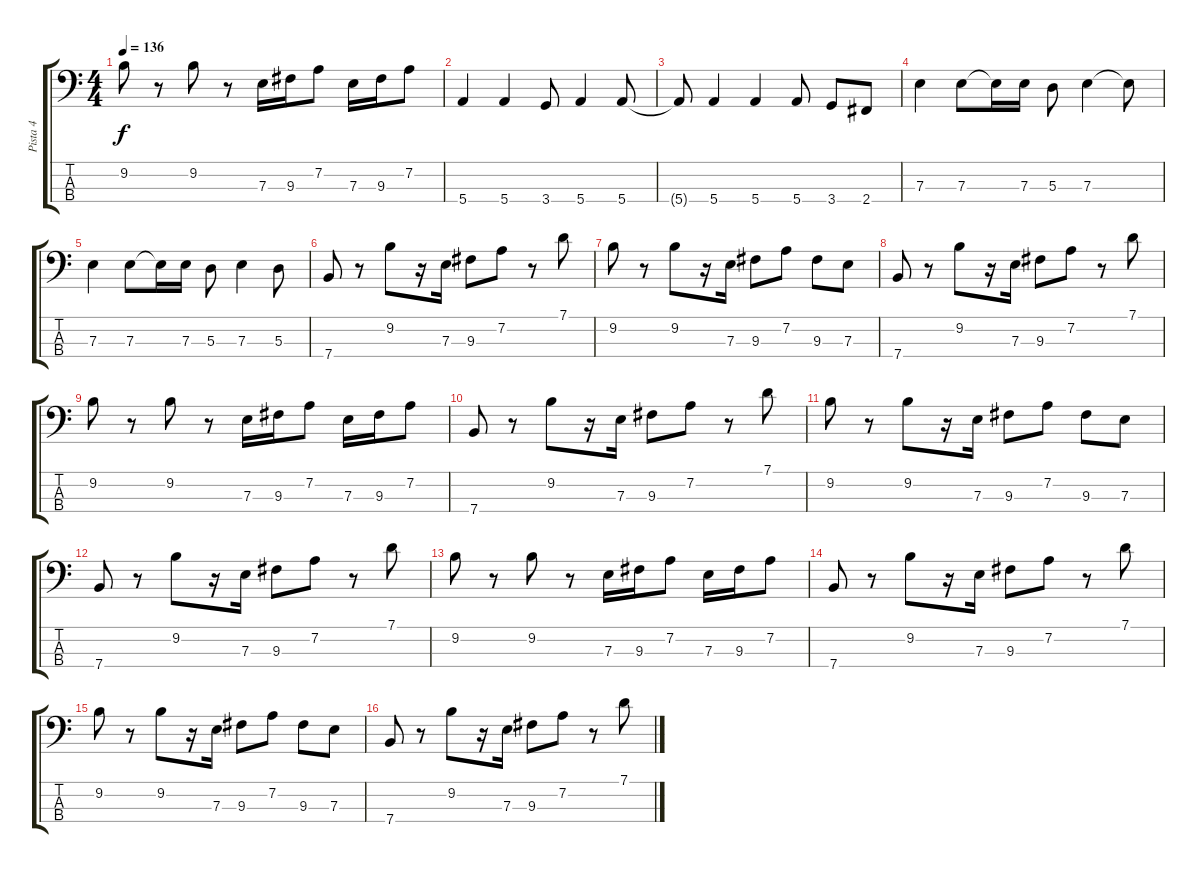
\track ("Pista 4" "Pista 4") {instrument electricbassfinger}
\staff {score tabs}
\tuning (G2 D2 A1 E1) {hide}
\ts (4 4)
\tempo 136
\clef f4
\ks c
9.2.8{dy f} r.8 9.2.8 r.8 7.3.16 9.3.16 7.2.8 7.3.16 9.3.16 7.2.8 |
5.4.4 5.4.4 3.4.8 5.4.4 5.4.8 |
5.4{t}.8 5.4.4 5.4.4 5.4.8 3.4.8 2.4.8 |
7.3.4 7.3.8 7.3{t}.16 7.3.16 5.3.8 7.3.4 7.3{t}.8 |
7.3.4 7.3.8 7.3{t}.16 7.3.16 5.3.8 7.3.4 5.3.8 |
7.4.8 r.8 9.2.8 r.16 7.3.16 9.3.8 7.2.8 r.8 7.1.8 |
9.2.8 r.8 9.2.8 r.16 7.3.16 9.3.8 7.2.8 9.3.8 7.3.8 |
7.4.8 r.8 9.2.8 r.16 7.3.16 9.3.8 7.2.8 r.8 7.1.8 |
9.2.8 r.8 9.2.8 r.8 7.3.16 9.3.16 7.2.8 7.3.16 9.3.16 7.2.8 |
7.4.8 r.8 9.2.8 r.16 7.3.16 9.3.8 7.2.8 r.8 7.1.8 |
9.2.8 r.8 9.2.8 r.16 7.3.16 9.3.8 7.2.8 9.3.8 7.3.8 |
7.4.8 r.8 9.2.8 r.16 7.3.16 9.3.8 7.2.8 r.8 7.1.8 |
9.2.8 r.8 9.2.8 r.8 7.3.16 9.3.16 7.2.8 7.3.16 9.3.16 7.2.8 |
7.4.8 r.8 9.2.8 r.16 7.3.16 9.3.8 7.2.8 r.8 7.1.8 |
9.2.8 r.8 9.2.8 r.16 7.3.16 9.3.8 7.2.8 9.3.8 7.3.8 |
7.4.8 r.8 9.2.8 r.16 7.3.16 9.3.8 7.2.8 r.8 7.1.8
